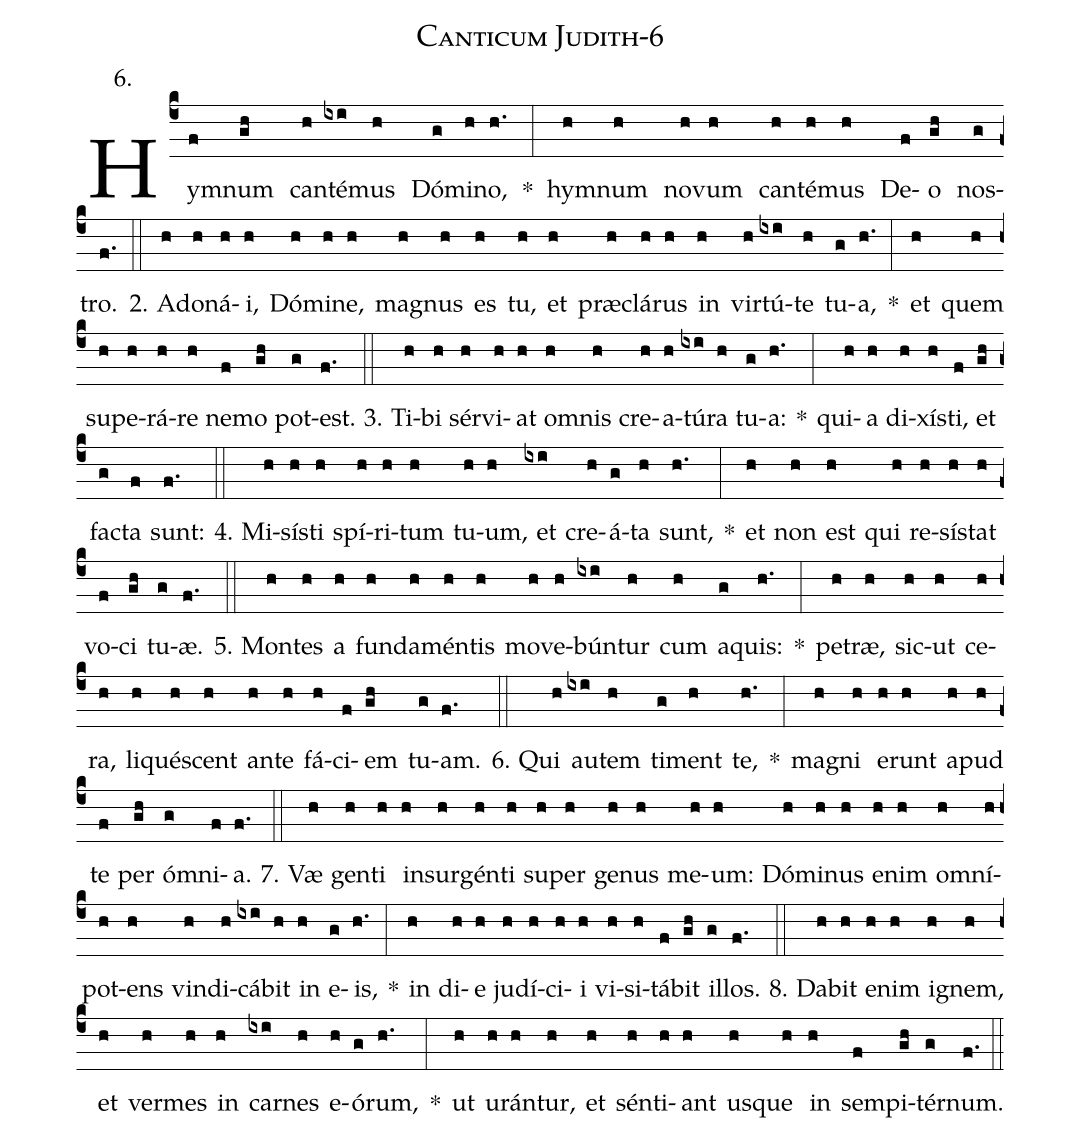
name: Canticum Judith-6;
annotation: 6.;
%%
(c4)Hym(f)num(gh) can(h)té(ixi)mus(h) Dó(g)mi(h)no,(h.) *(:) hym(h)num(h) no(h)vum(h) can(h)té(h)mus(h) De(f)o(gh) nos(g)tro.(f.) (::)
2. A(h)do(h)ná(h)i,(h) Dó(h)mi(h)ne,(h) ma(h)gnus(h) es(h) tu,(h) et(h) præ(h)clá(h)rus(h) in(h) vir(h)tú(ixi)te(h) tu(g)a,(h.) *(:) et(h) quem(h) su(h)pe(h)rá(h)re(h) ne(f)mo(gh) pot(g)est.(f.) (::)
3. Ti(h)bi(h) sér(h)vi(h)at(h) om(h)nis(h) cre(h)a(h)tú(ixi)ra(h) tu(g)a:(h.) *(:) qui(h)a(h) di(h)xís(h)ti,(f) et(gh) fac(g)ta(f) sunt:(f.) (::)
4. Mi(h)sís(h)ti(h) spí(h)ri(h)tum(h) tu(h)um,(h) et(ixi) cre(h)á(g)ta(h) sunt,(h.) *(:) et(h) non(h) est(h) qui(h) re(h)sís(h)tat(h) vo(f)ci(gh) tu(g)æ.(f.) (::)
5. Mon(h)tes(h) a(h) fun(h)da(h)mén(h)tis(h) mo(h)ve(h)bún(ixi)tur(h) cum(h) a(g)quis:(h.) *(:) pe(h)træ,(h) sic(h)ut(h) ce(h)ra,(h) li(h)qué(h)scent(h) an(h)te(h) fá(h)ci(f)em(gh) tu(g)am.(f.) (::)
6. Qui(h) au(ixi)tem(h) ti(g)ment(h) te,(h.) *(:) ma(h)gni(h) e(h)runt(h) a(h)pud(h) te(f) per(gh) óm(g)ni(f)a.(f.) (::)
7. Væ(h) gen(h)ti(h) in(h)sur(h)gén(h)ti(h) su(h)per(h) ge(h)nus(h) me(h)um:(h) Dó(h)mi(h)nus(h) e(h)nim(h) om(h)ní(h)pot(h)ens(h) vin(h)di(h)cá(ixi)bit(h) in(h) e(g)is,(h.) *(:) in(h) di(h)e(h) ju(h)dí(h)ci(h)i(h) vi(h)si(h)tá(f)bit(gh) il(g)los.(f.) (::)
8. Da(h)bit(h) e(h)nim(h) i(h)gnem,(h) et(h) ver(h)mes(h) in(h) car(ixi)nes(h) e(h)ó(g)rum,(h.) *(:) ut(h) u(h)rán(h)tur,(h) et(h) sén(h)ti(h)ant(h) us(h)que(h) in(h) sem(f)pi(gh)tér(g)num.(f.) (::)
